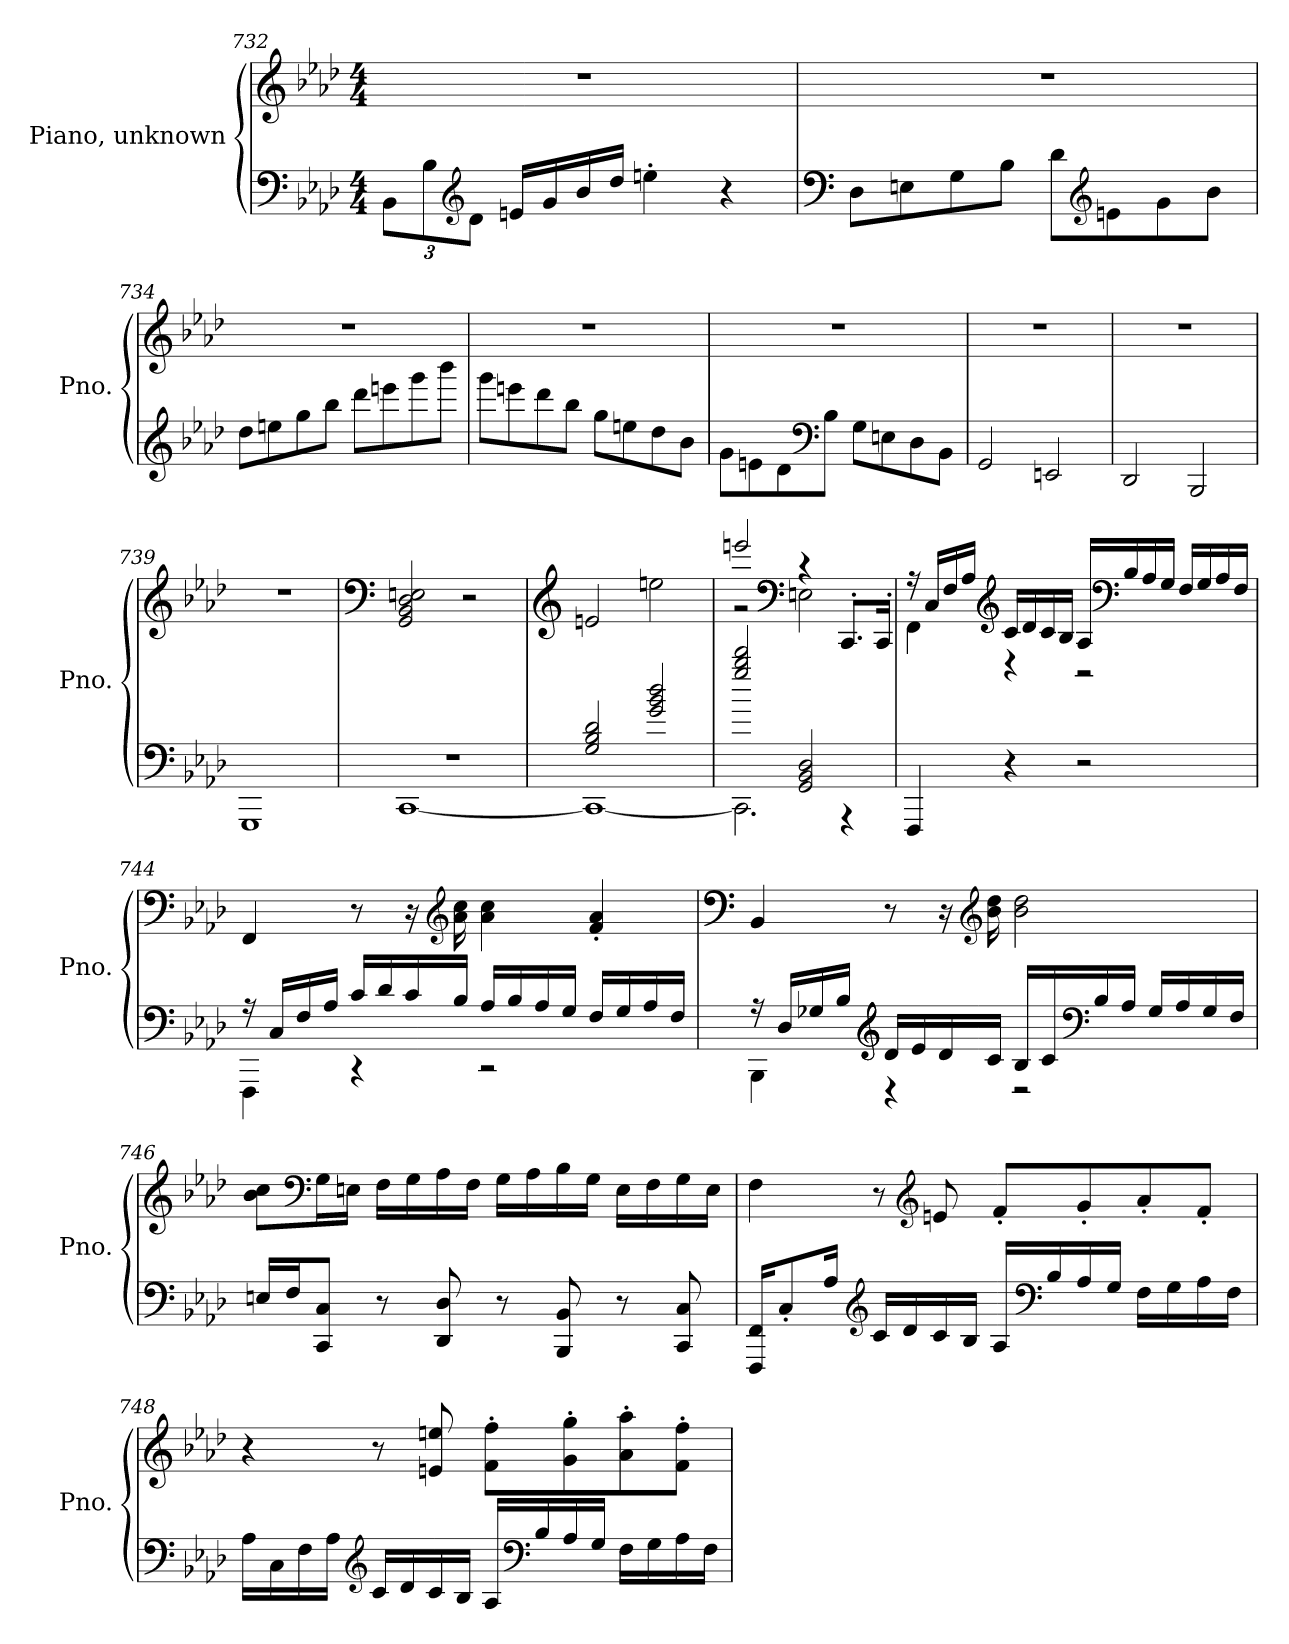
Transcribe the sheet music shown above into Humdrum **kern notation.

**kern	**kern
*part1	*part1
*staff2	*staff1
*I"Piano, unknown	*
*I'Pno.	*
*clefF4	*clefG2
*k[b-e-a-d-]	*k[b-e-a-d-]
*M4/4	*M4/4
*Xbrackettup	*
=732	=732
12BB-\L	1r
12B-\	.
*clefG2	*
12d-\J	.
16en/LL	.
16g/	.
16b-/	.
16dd-/JJ	.
4een'\	.
4r	.
!!LO:LB:g=z
=733	=733
*clefF4	*
8D-\L	1r
8En\	.
8G\	.
8B-\J	.
8d-\L	.
*clefG2	*
8en\	.
8g\	.
8b-\J	.
=734	=734
8dd-\L	1r
8een\	.
8gg\	.
8bb-\J	.
8ddd-\L	.
8eeen\	.
8ggg\	.
8bbb-\J	.
=735	=735
8ggg\L	1r
8eeen\	.
8ddd-\	.
8bb-\J	.
8gg\L	.
8een\	.
8dd-\	.
8b-\J	.
!!LO:LB:g=z
=736	=736
8g\L	1r
8en\	.
8d-\	.
*clefF4	*
8B-\J	.
8G\L	.
8En\	.
8D-\	.
8BB-\J	.
=737	=737
2GG/	1r
2EEn/	.
=738	=738
2DD-/	1r
2BBB-/	.
=739	=739
1GGG	1r
=740	=740
*	*clefF4
*^	*
1r	[1CC	2GG/ 2BB-/ 2D-/ 2En/
.	.	2r
=741	=741	=741
*	*	*clefG2
2G/ 2B-/ 2d-/	1CC_	2en/
2g/ 2b-/ 2dd-/	.	2een\
=742	=742	=742
*	*	*^
2gg/ 2bb-/ 2ddd-/	2.CC\]	2eeen/	2r
*	*	*clefF4	*
2GG/ 2BB-/ 2D-/	.	4r	2En\
.	4r	8.CC'/L	.
.	.	16CC'/Jk	.
*v	*v	*	*
!!LO:LB:g=z	!!
=743	=743	=743
4FFF/	16r	4FF\
.	16C/LL	.
.	16F/	.
.	16A-/JJ	.
*	*clefG2	*
4r	16c/LL	4r
.	16d-/	.
.	16c/	.
.	16B-/JJ	.
2r	16A-/LL	2r
*	*clefF4	*
.	16B-/	.
.	16A-/	.
.	16G/JJ	.
.	16F/LL	.
.	16G/	.
.	16A-/	.
.	16F/JJ	.
*	*v	*v
=744	=744
*^	*
16r	4FFF\	4FF/
16C/LL	.	.
16F/	.	.
16A-/JJ	.	.
16c/LL	4r	8r
16d-/	.	.
16c/	.	16r
*	*	*clefG2
16B-/JJ	.	16a-\ 16cc\
16A-/LL	2r	4a-\ 4cc\
16B-/	.	.
16A-/	.	.
16G/JJ	.	.
16F/LL	.	4f/' 4a-/'
16G/	.	.
16A-/	.	.
16F/JJ	.	.
!!LO:LB:g=z
=745	=745	=745
*	*	*clefF4
16r	4BBB-\	4BB-/
16D-/LL	.	.
16G-X/	.	.
16B-/JJ	.	.
*clefG2	*	*
16d-/LL	4r	8r
16e-/	.	.
16d-/	.	16r
*	*	*clefG2
16c/JJ	.	16b-\ 16dd-\
16B-/LL	2r	2b-\ 2dd-\
16c/	.	.
*clefF4	*	*
16B-/	.	.
16A-/JJ	.	.
16G-/LL	.	.
16A-/	.	.
16G-/	.	.
16F/JJ	.	.
*v	*v	*
=746	=746
16En/LL	8b-\ 8cc\L
16F/J	.
*	*clefF4
8CC/ 8C/J	16G\L
.	16En\JJ
8r	16F\LL
.	16G\
8DD-/ 8D-/	16A-\
.	16F\JJ
8r	16G\LL
.	16A-\
8BBB-/ 8BB-/	16B-\
.	16G\JJ
8r	16E\LL
.	16F\
8CC/ 8C/	16G\
.	16E\JJ
!!LO:LB:g=z
=747	=747
16FFF/ 16FF/KL	4F\
8C'/	.
16A-/Jk	.
*clefG2	*
16c/LL	8r
16d-/	.
*	*clefG2
16c/	8en/
16B-/JJ	.
16A-/LL	8f'/L
*clefF4	*
16B-/	.
16A-/	8g'/
16G/JJ	.
16F\LL	8a-'/
16G\	.
16A-\	8f'/J
16F\JJ	.
=748	=748
16A-\LL	4r
16C\	.
16F\	.
16A-\JJ	.
*clefG2	*
16c/LL	8r
16d-/	.
16c/	8en/ 8een/
16B-/JJ	.
16A-/LL	8f\' 8ff\'L
*clefF4	*
16B-/	.
16A-/	8g\' 8gg\'
16G/JJ	.
16F\LL	8a-\' 8aa-\'
16G\	.
16A-\	8f\' 8ff\'J
16F\JJ	.
=	=
*-	*-
